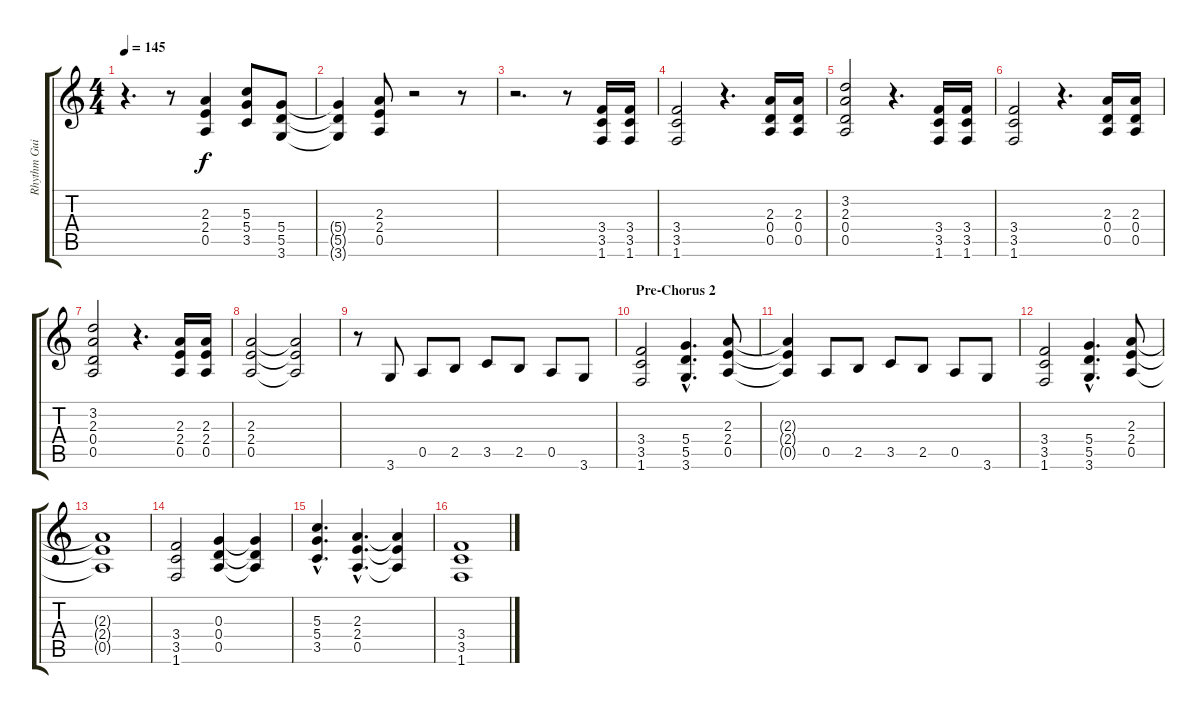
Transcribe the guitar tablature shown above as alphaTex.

\track ("Rhythm Guitar 1" "Rhythm Gui") {instrument distortionguitar}
\staff {score tabs}
\tuning (E4 B3 G3 D3 A2 E2) {hide}
\ts (4 4)
\tempo 145
\clef g2
\ks c
r.4{d dy f} r.8 (2.3 2.4 0.5).4 (5.3 5.4 3.5).8 (5.4 5.5 3.6).8 |
(5.4{t} 5.5{t} 3.6{t}).4 (2.3 2.4 0.5).8 r.2 r.8 |
r.2{d} r.8 (3.4 3.5 1.6).16 (3.4 3.5 1.6).16 |
(3.4 3.5 1.6).2 r.4{d} (2.3 0.4 0.5).16 (2.3 0.4 0.5).16 |
(3.2 2.3 0.4 0.5).2 r.4{d} (3.4 3.5 1.6).16 (3.4 3.5 1.6).16 |
(3.4 3.5 1.6).2 r.4{d} (2.3 0.4 0.5).16 (2.3 0.4 0.5).16 |
(3.2 2.3 0.4 0.5).2 r.4{d} (2.3 2.4 0.5).16 (2.3 2.4 0.5).16 |
(2.3 2.4 0.5).2 (2.3{t} 2.4{t} 0.5{t}).2 |
r.8 3.6.8 0.5.8 2.5.8 3.5.8 2.5.8 0.5.8 3.6.8 |
\section ("" "Pre-Chorus 2")
(3.4 3.5 1.6).2 (5.4{hac} 5.5{hac} 3.6{hac}).4{d} (2.3 2.4 0.5).8 |
(2.3{t} 2.4{t} 0.5{t}).4 0.5.8 2.5.8 3.5.8 2.5.8 0.5.8 3.6.8 |
(3.4 3.5 1.6).2 (5.4{hac} 5.5{hac} 3.6{hac}).4{d} (2.3 2.4 0.5).8 |
(2.3{t} 2.4{t} 0.5{t}).1 |
(3.4 3.5 1.6).2 (0.3 0.4 0.5).4 (0.3{t} 0.4{t} 0.5{t}).4 |
(5.3{hac} 5.4{hac} 3.5{hac}).4{d} (2.3{hac} 2.4{hac} 0.5{hac}).4{d} (2.3{t} 2.4{t} 0.5{t}).4 |
(3.4 3.5 1.6).1
